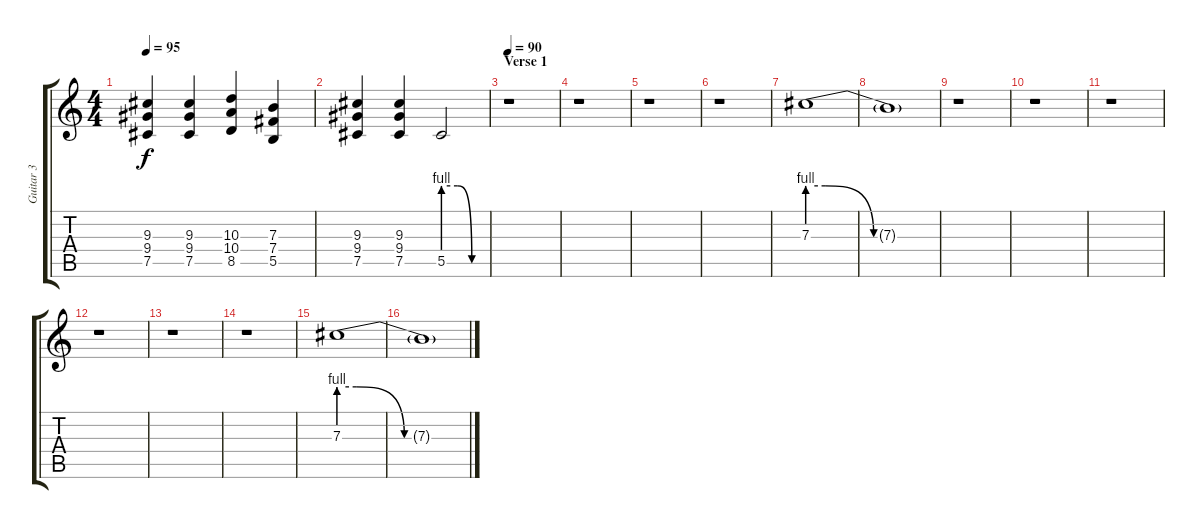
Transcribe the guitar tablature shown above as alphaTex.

\track ("Guitar 3" "Guitar 3") {instrument overdrivenguitar}
\staff {score tabs}
\tuning (Db4 Ab3 E3 B2 Gb2 B1) {hide}
\ts (4 4)
\tempo 95
\clef g2
\ks c
(9.3 9.4 7.5).4{dy f volume 12 balance 8 instrument overdrivenguitar} (9.3 9.4 7.5).4 (10.3 10.4 8.5).4 (7.3 7.4 5.5).4 |
(9.3 9.4 7.5).4 (9.3 9.4 7.5).4 5.5{be (custom 0 4 20 4 40 0 60 0)}.2 |
\section ("" "Verse 1")
\tempo 90
r.1 |
r.1 |
r.1 |
r.1 |
7.3{be (custom 0 4 8 4 30 0 60 0)}.1{volume 16 balance 10 instrument overdrivenguitar} |
7.3{t}.1{volume 0} |
r.1 |
r.1 |
r.1 |
r.1 |
r.1 |
r.1 |
7.3{be (custom 0 4 8 4 30 0 60 0)}.1{volume 16 balance 10 instrument overdrivenguitar} |
7.3{t}.1{volume 0}
